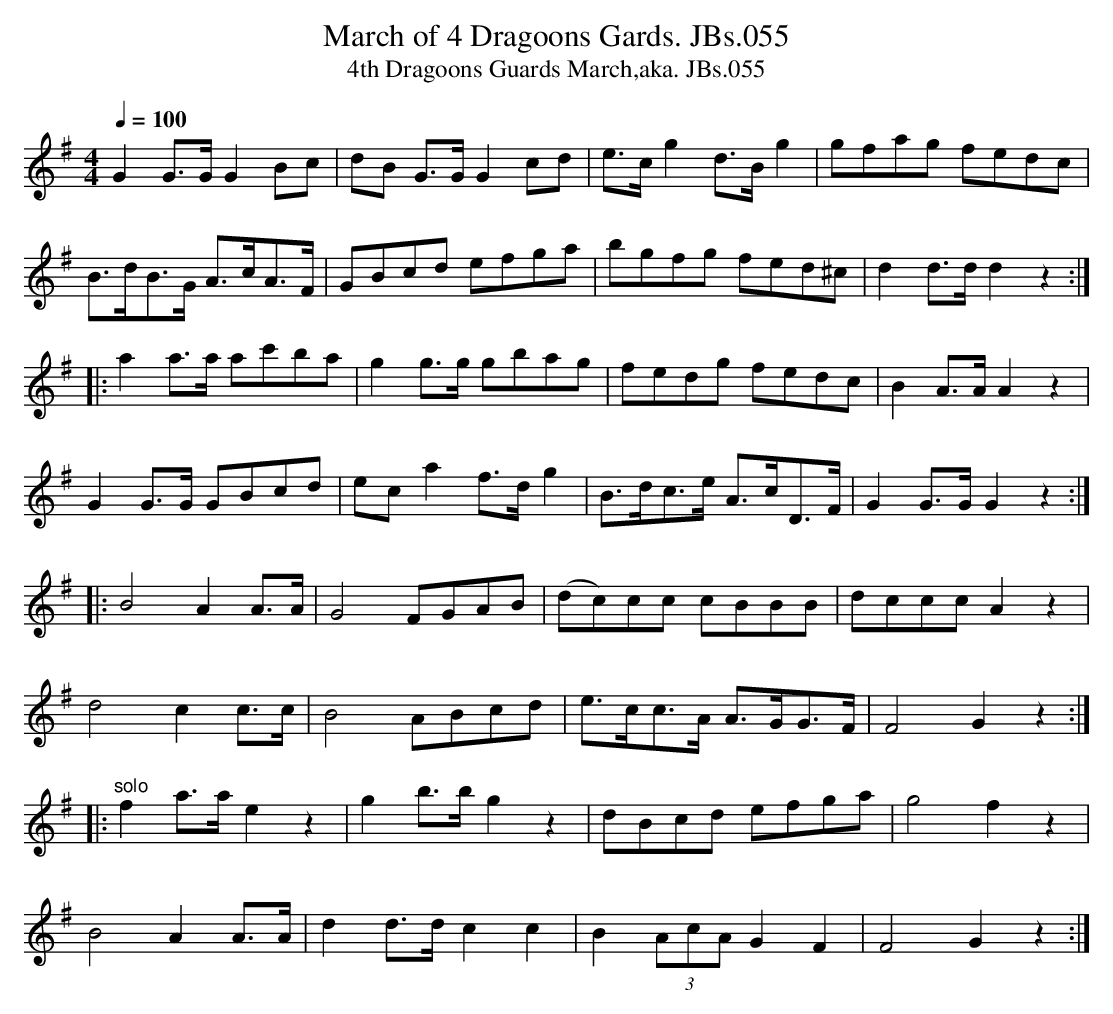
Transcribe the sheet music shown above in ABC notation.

X:1
T:March of 4 Dragoons Gards. JBs.055
T:4th Dragoons Guards March,aka. JBs.055
M:4/4
L:1/8
Q:1/4=100
K:G
G2G>GG2 Bc|dB G>G G2 cd|e>c g2d>Bg2|gfag fedc|
B>dB>G A>cA>F|GBcd efga|bgfg fed^c|d2d>dd2 z2:|
|:a2 a>a ac'ba|g2g>g gbag|fedg fedc|B2A>A A2z2|
G2 G>G GBcd|ec a2f>d g2|B>dc>e A>cD>F|G2G>G G2z2:|
|:B4A2A>A|G4FGAB|(dc)cc cBBB|dccc A2z2|
d4 c2c>c|B4ABcd|e>cc>A A>GG>F|F4G2z2:|
|:"solo"f2a>ae2z2|g2b>bg2z2|dBcd efga|g4f2z2|
B4A2A>A|d2d>dc2c2|B2(3AcA G2F2|F4G2z2:|
